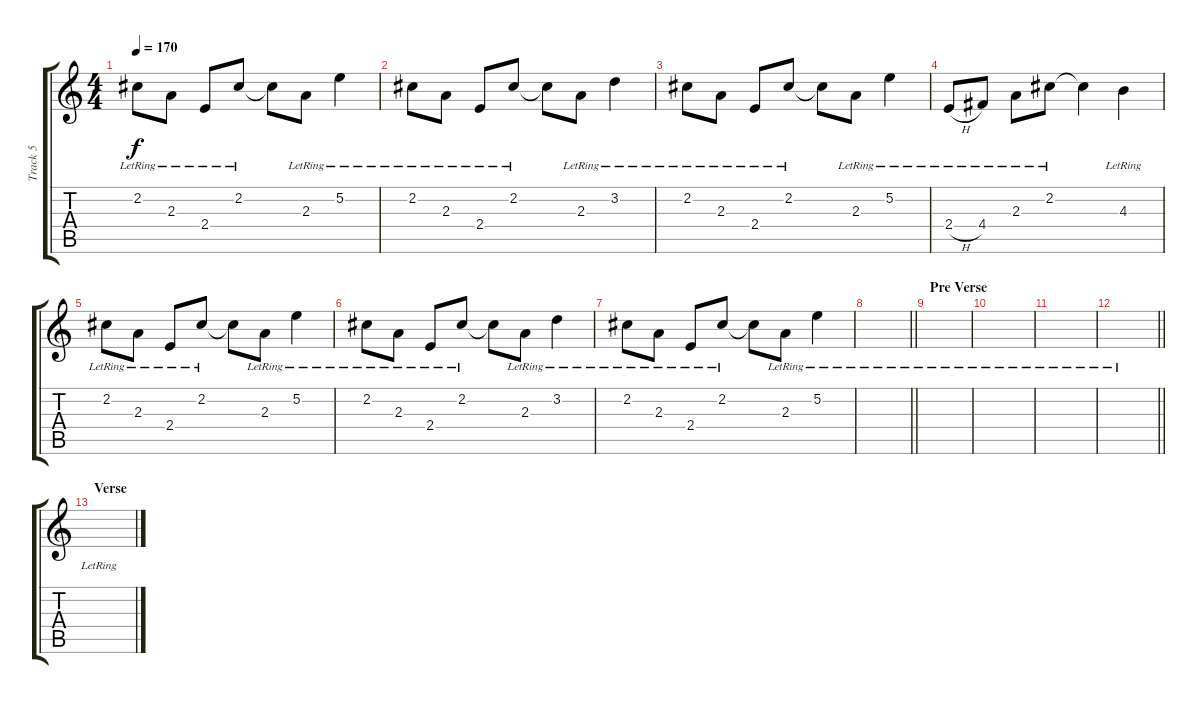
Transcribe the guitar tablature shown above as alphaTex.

\track ("Track 5" "Track 5") {instrument electricguitarclean}
\staff {score tabs}
\tuning (E4 B3 G3 D3 A2 E2) {hide}
\ts (4 4)
\tempo 170
\clef g2
\ks c
2.2{lr}.8{dy f} 2.3{lr}.8 2.4{lr}.8 2.2{lr}.8 2.2{t}.8 2.3{lr}.8 5.2{lr}.4 |
2.2{lr}.8 2.3{lr}.8 2.4{lr}.8 2.2{lr}.8 2.2{t}.8 2.3{lr}.8 3.2{lr}.4 |
2.2{lr}.8 2.3{lr}.8 2.4{lr}.8 2.2{lr}.8 2.2{t}.8 2.3{lr}.8 5.2{lr}.4 |
2.4{h lr}.8 4.4{lr}.8 2.3{lr}.8 2.2{lr}.8 2.2{t}.4 4.3{lr}.4 |
2.2{lr}.8 2.3{lr}.8 2.4{lr}.8 2.2{lr}.8 2.2{t}.8 2.3{lr}.8 5.2{lr}.4 |
2.2{lr}.8 2.3{lr}.8 2.4{lr}.8 2.2{lr}.8 2.2{t}.8 2.3{lr}.8 3.2{lr}.4 |
2.2{lr}.8 2.3{lr}.8 2.4{lr}.8 2.2{lr}.8 2.2{t}.8 2.3{lr}.8 5.2{lr}.4 |
\barLineRight lightlight
|
\section ("" "Pre Verse")
|
|
|
\barLineRight lightlight
|
\section ("" "Verse")
